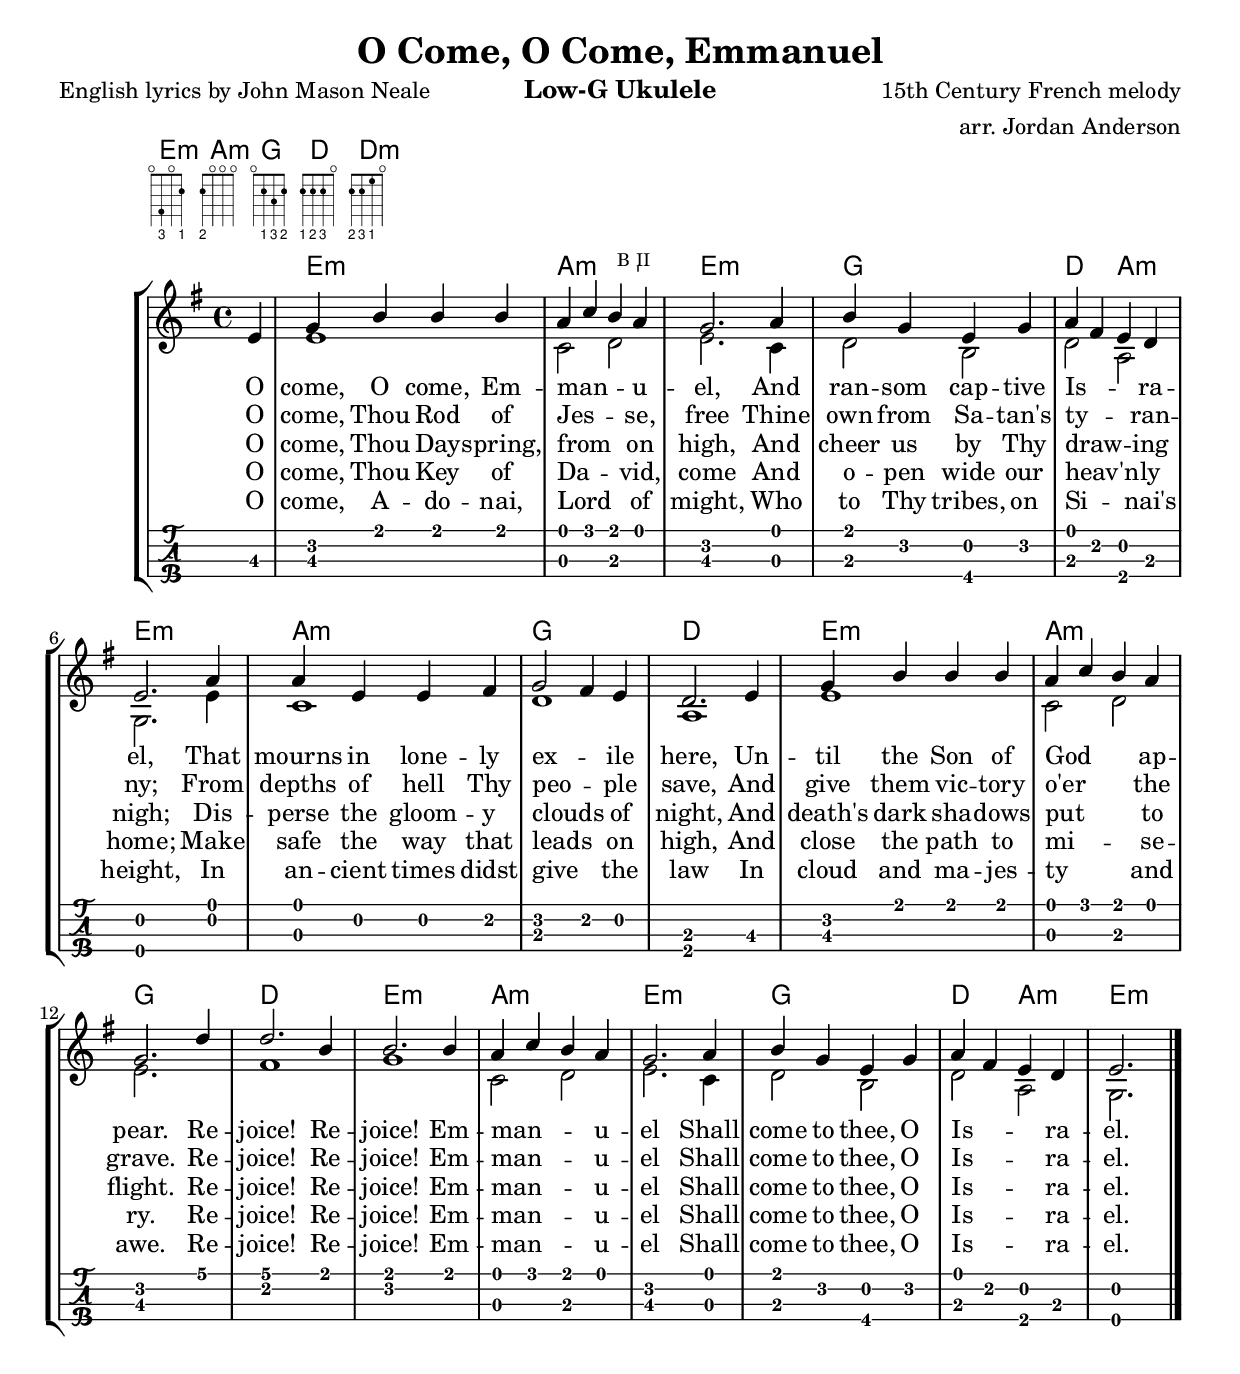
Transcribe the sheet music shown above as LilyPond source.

\version "2.20.0"
\version "2.18.2"
\language "english"
\include "predefined-ukulele-fretboards.ly"
\include "../../lib/barre.ily"

\header {
    title = "O Come, O Come, Emmanuel"
    composer = "15th Century French melody"
    poet = "English lyrics by John Mason Neale"
    arranger = "arr. Jordan Anderson"
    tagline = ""
  }

low-g-ukulele-tuning = \stringTuning <g c' e' a'>


% Chords

TopChords = \chordmode {
  e:m a:m g d d:m
}

StaffChords = \chordmode {
  s4
  e1:m a:m e:m g d2 a:m e1:m
  a:m g d e:m a:m g
  d e:m a:m e:m g d2 a:m e2.:m
}

% Main music
leadmelody = {
  % O come, O come, Emmanuel,
  e'4\3 g' b' b' b'  a' c'' \fbarre #"II"{b' a'} g'2.
  % And ransom captive Israel,
  a'4 b' g' e' g' a' fs' e' d' e'2.
  % That mourns in lonely exile here,
  a'4 a' e' e' fs' g'2 fs'4 e' d'2.
  % Until the Son of God appear.
  e'4\3 g' b' b' b'  a' c'' b' a' g'2.
  % Rejoice! Rejoice! Emmanuel
  d''4 d''2. b'4 b'2. b'4 a' c'' b' a' g'2.
  % Shall come to thee, O Israel.
  a'4 b' g' e' g' a' fs' e' d' e'2.
  \bar "|."
}

easyalto = {
  s4 e'1\3 c'2 d' e'2.\3
  c'4 d'2 b d' a g2.
  e'4 c'1 d' a
  e'1\3 c'2 d' e'2.\3
  s4 fs'1 g' c'2 d'2 e'2.\3
  c'4 d'2 b d' a g2.
}

verseOne = \lyricmode {
  O come, O come, Em -- man -- _ _ u -- el,
  And ran -- som cap -- tive Is -- _ _ ra -- el,
  That mourns in lone -- ly ex -- _ ile here,
  Un -- til the Son of God _ _ ap -- pear.
  Re -- joice! Re -- joice! Em -- man -- _ _ u -- el
  Shall come to thee, O Is -- _ _ ra -- el.
}

verseTwo = \lyricmode {
  O come, Thou Rod of Jes -- _ _ se, free
  Thine own from Sa -- tan's ty -- _ _ ran -- ny;
  From depths of hell Thy peo -- _ ple save,
  And give them vic -- tory o'er _ _ the grave.
  Re -- joice! Re -- joice! Em -- man -- _ _ u -- el
  Shall come to thee, O Is -- _ _ ra -- el.
}

verseThree = \lyricmode {
  O come, Thou Day -- spring, from _ _ on high,
  And cheer us by Thy draw -- _ _ ing nigh;
  Dis -- perse the gloom -- y clouds _ of night,
  And death's dark sha -- dows put _ _ to flight.
  Re -- joice! Re -- joice! Em -- man -- _ _ u -- el
  Shall come to thee, O Is -- _ _ ra -- el.
}

verseFour = \lyricmode {
  O come, Thou Key of Da -- _ _ vid, come
  And o -- pen wide our heav'n -- _ _ ly home;
  Make safe the way that leads _ on high,
  And close the path to mi -- _ _ se -- ry.
  Re -- joice! Re -- joice! Em -- man -- _ _ u -- el
  Shall come to thee, O Is -- _ _ ra -- el.
}

verseFive = \lyricmode {
  O come, A -- do -- nai, Lord _ _ of might,
  Who to Thy tribes, on Si -- _ _ nai's height,
  In an -- cient times didst give _ the law
  In cloud and ma -- jes -- ty _ _ and awe.
  Re -- joice! Re -- joice! Em -- man -- _ _ u -- el
  Shall come to thee, O Is -- _ _ ra -- el.
}

\header {
      instrument = "Low-G Ukulele"
}

#(set-global-staff-size 19.6)

\score {
  <<
    \new ChordNames {
      \TopChords
    }
    \new FretBoards {
      \set Staff.stringTunings = #ukulele-tuning
      \TopChords
    }
  >>
}

\score {
  \layout { \omit Voice.StringNumber }
  \midi {\tempo 4 = 90}
  <<
    \new ChordNames \StaffChords
    \new StaffGroup <<
      \new Staff <<
        \time 4/4
        \clef treble
        \key e \minor
        \set Staff.midiInstrument = "acoustic guitar (nylon)"
        \partial 4
        \new Voice = "melodyVoice" { \voiceOne \leadmelody }
        \new Voice { \voiceTwo \easyalto }
        \new Lyrics \lyricsto "melodyVoice" \verseOne
        \new Lyrics \lyricsto "melodyVoice" \verseTwo
        \new Lyrics \lyricsto "melodyVoice" \verseThree
        \new Lyrics \lyricsto "melodyVoice" \verseFour
        \new Lyrics \lyricsto "melodyVoice" \verseFive
      >>

      \new TabStaff <<
        \set TabStaff.stringTunings = #low-g-ukulele-tuning
        \absolute <<
          \new TabVoice { \voiceOne \leadmelody }
          \new TabVoice { \voiceTwo \easyalto }
        >>
      >>
    >>
  >>
}
